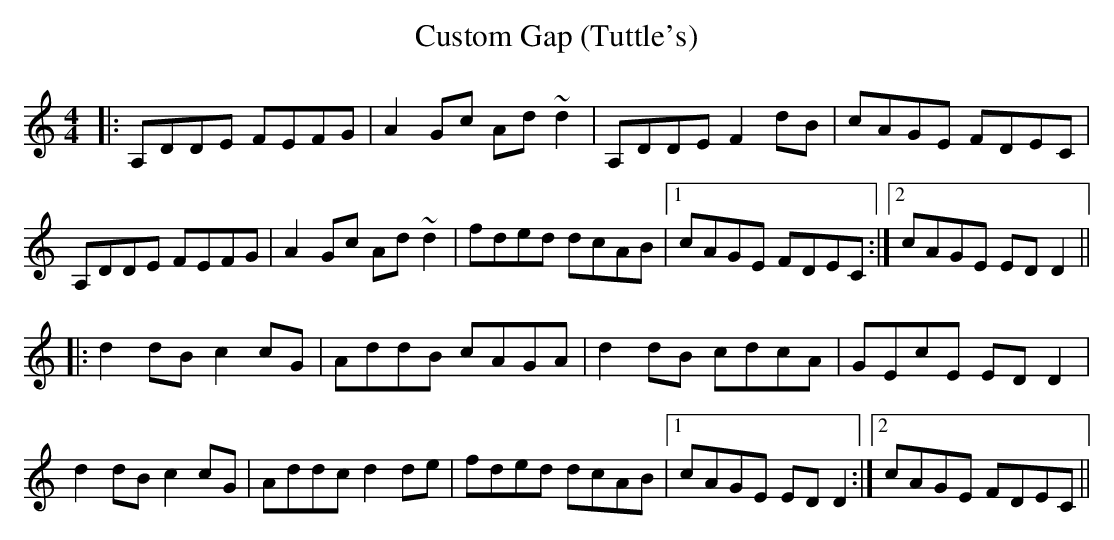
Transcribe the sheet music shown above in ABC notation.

X:1
T: Custom Gap (Tuttle's)
M: 4/4
L: 1/8
K: Ddor
|:A,DDE FEFG|A2Gc Ad~d2|A,DDE F2dB|cAGE FDEC|
A,DDE FEFG|A2Gc Ad~d2|fded dcAB|1 cAGE FDEC:|2 cAGE EDD2||
|:d2dB c2cG|AddB cAGA|d2dB cdcA|GEcE EDD2|
d2dB c2cG|Addc d2de|fded dcAB|1 cAGE EDD2:|2 cAGE FDEC||
